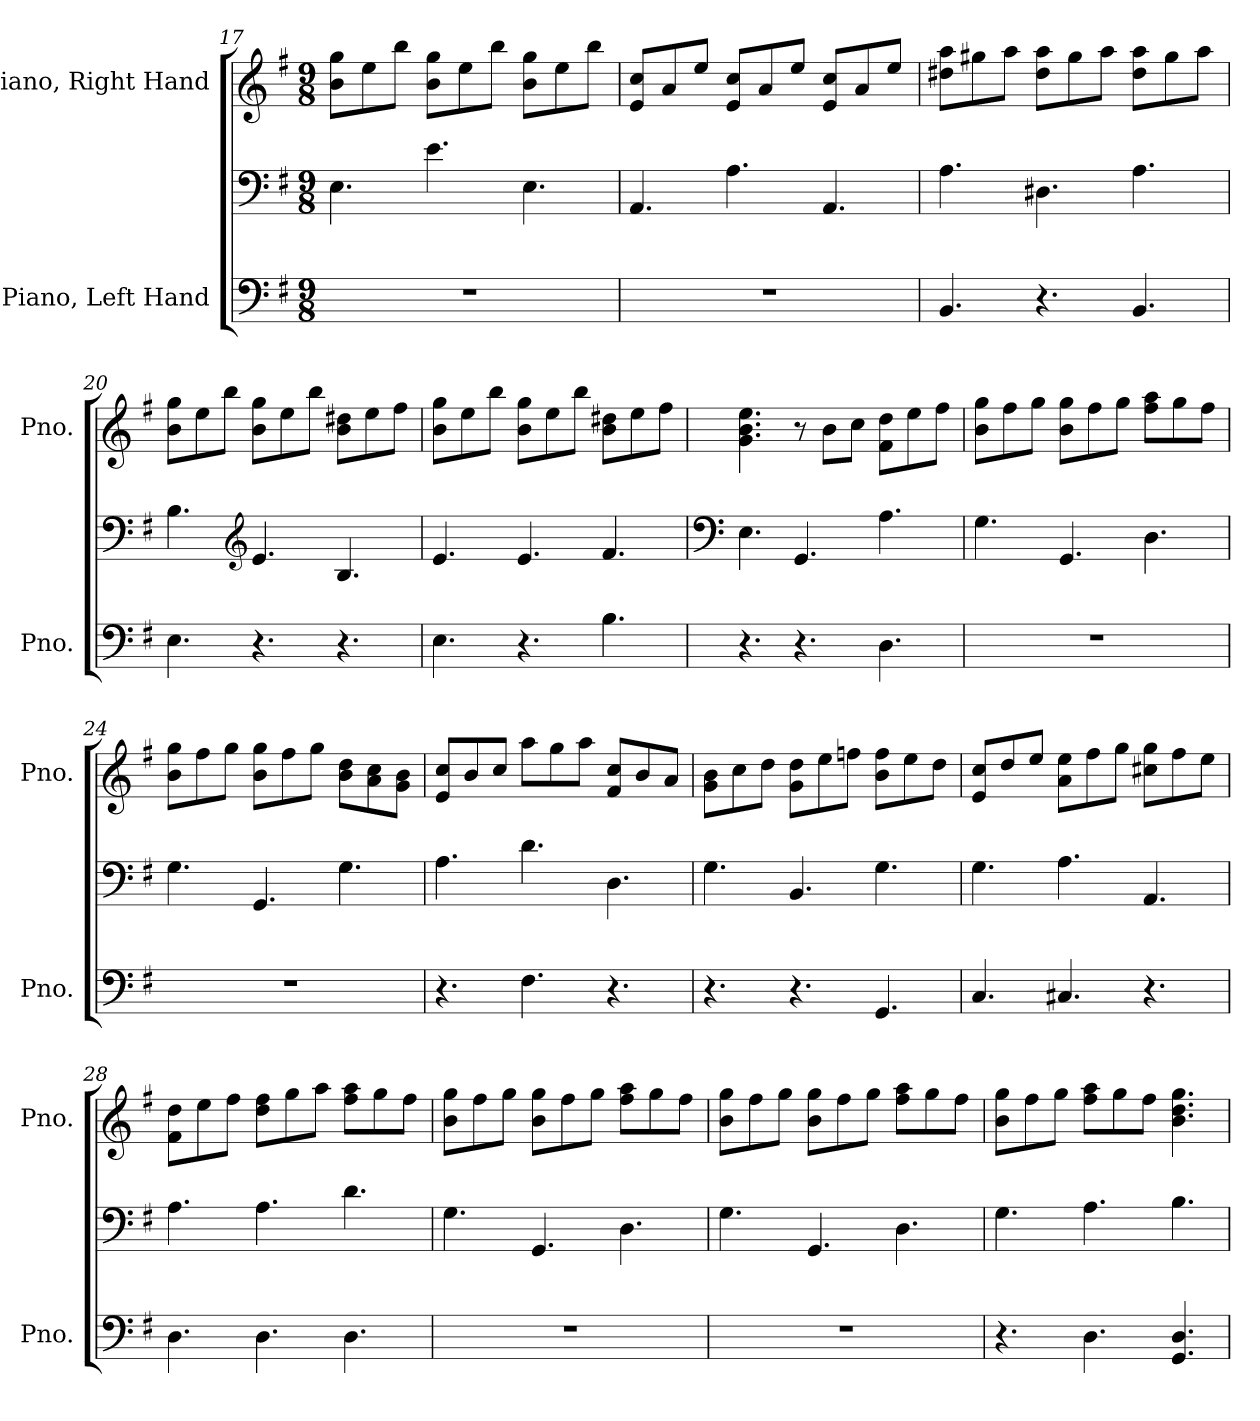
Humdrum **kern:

**kern	**kern	**kern
*part2	*part2	*part1
*staff3	*staff2	*staff1
*I"Piano, Left Hand	*	*I"Piano, Right Hand
*I'Pno.	*	*I'Pno.
*clefF4	*clefF4	*clefG2
*k[f#]	*k[f#]	*k[f#]
*M9/8	*M9/8	*M9/8
=17	=17	=17
8%9r	4.E\	8b\ 8gg\L
.	.	8ee\
.	.	8bb\J
.	4.e\	8b\ 8gg\L
.	.	8ee\
.	.	8bb\J
.	4.E\	8b\ 8gg\L
.	.	8ee\
.	.	8bb\J
=18	=18	=18
8%9r	4.AA/	8e/ 8cc/L
.	.	8a/
.	.	8ee/J
.	4.A\	8e/ 8cc/L
.	.	8a/
.	.	8ee/J
.	4.AA/	8e/ 8cc/L
.	.	8a/
.	.	8ee/J
=19	=19	=19
4.BB/	4.A\	8dd#X\ 8aa\L
.	.	8gg#X\
.	.	8aa\J
4.r	4.D#X\	8dd#\ 8aa\L
.	.	8gg#\
.	.	8aa\J
4.BB/	4.A\	8dd#\ 8aa\L
.	.	8gg#\
.	.	8aa\J
!!LO:LB:g=z
=20	=20	=20
4.E\	4.B\	8b\ 8gg\L
.	.	8ee\
.	.	8bb\J
*	*clefG2	*
4.r	4.e/	8b\ 8gg\L
.	.	8ee\
.	.	8bb\J
4.r	4.B/	8b\ 8dd#X\L
.	.	8ee\
.	.	8ff#\J
=21	=21	=21
4.E\	4.e/	8b\ 8gg\L
.	.	8ee\
.	.	8bb\J
4.r	4.e/	8b\ 8gg\L
.	.	8ee\
.	.	8bb\J
4.B\	4.f#/	8b\ 8dd#X\L
.	.	8ee\
.	.	8ff#\J
=22	=22	=22
*	*clefF4	*
4.r	4.E\	4.g\ 4.b\ 4.ee\
4.r	4.GG/	8r
.	.	8b\L
.	.	8cc\J
4.D\	4.A\	8f#\ 8dd\L
.	.	8ee\
.	.	8ff#\J
=23	=23	=23
8%9r	4.G\	8b\ 8gg\L
.	.	8ff#\
.	.	8gg\J
.	4.GG/	8b\ 8gg\L
.	.	8ff#\
.	.	8gg\J
.	4.D\	8ff#\ 8aa\L
.	.	8gg\
.	.	8ff#\J
!!LO:LB:g=z
=24	=24	=24
8%9r	4.G\	8b\ 8gg\L
.	.	8ff#\
.	.	8gg\J
.	4.GG/	8b\ 8gg\L
.	.	8ff#\
.	.	8gg\J
.	4.G\	8b\ 8dd\L
.	.	8a\ 8cc\
.	.	8g\ 8b\J
=25	=25	=25
4.r	4.A\	8e/ 8cc/L
.	.	8b/
.	.	8cc/J
4.F#\	4.d\	8aa\L
.	.	8gg\
.	.	8aa\J
4.r	4.D\	8f#/ 8cc/L
.	.	8b/
.	.	8a/J
=26	=26	=26
4.r	4.G\	8g\ 8b\L
.	.	8cc\
.	.	8dd\J
4.r	4.BB/	8g\ 8dd\L
.	.	8ee\
.	.	8ffn\J
4.GG/	4.G\	8b\ 8ff\L
.	.	8ee\
.	.	8dd\J
=27	=27	=27
4.C/	4.G\	8e/ 8cc/L
.	.	8dd/
.	.	8ee/J
4.C#X/	4.A\	8a\ 8ee\L
.	.	8ff#\
.	.	8gg\J
4.r	4.AA/	8cc#X\ 8gg\L
.	.	8ff#\
.	.	8ee\J
!!LO:LB:g=z
=28	=28	=28
4.D\	4.A\	8f#\ 8dd\L
.	.	8ee\
.	.	8ff#\J
4.D\	4.A\	8dd\ 8ff#\L
.	.	8gg\
.	.	8aa\J
4.D\	4.d\	8ff#\ 8aa\L
.	.	8gg\
.	.	8ff#\J
=29	=29	=29
8%9r	4.G\	8b\ 8gg\L
.	.	8ff#\
.	.	8gg\J
.	4.GG/	8b\ 8gg\L
.	.	8ff#\
.	.	8gg\J
.	4.D\	8ff#\ 8aa\L
.	.	8gg\
.	.	8ff#\J
=30	=30	=30
8%9r	4.G\	8b\ 8gg\L
.	.	8ff#\
.	.	8gg\J
.	4.GG/	8b\ 8gg\L
.	.	8ff#\
.	.	8gg\J
.	4.D\	8ff#\ 8aa\L
.	.	8gg\
.	.	8ff#\J
=31	=31	=31
4.r	4.G\	8b\ 8gg\L
.	.	8ff#\
.	.	8gg\J
4.D\	4.A\	8ff#\ 8aa\L
.	.	8gg\
.	.	8ff#\J
4.GG/ 4.D/	4.B\	4.b\ 4.dd\ 4.gg\
=	=	=
*-	*-	*-
